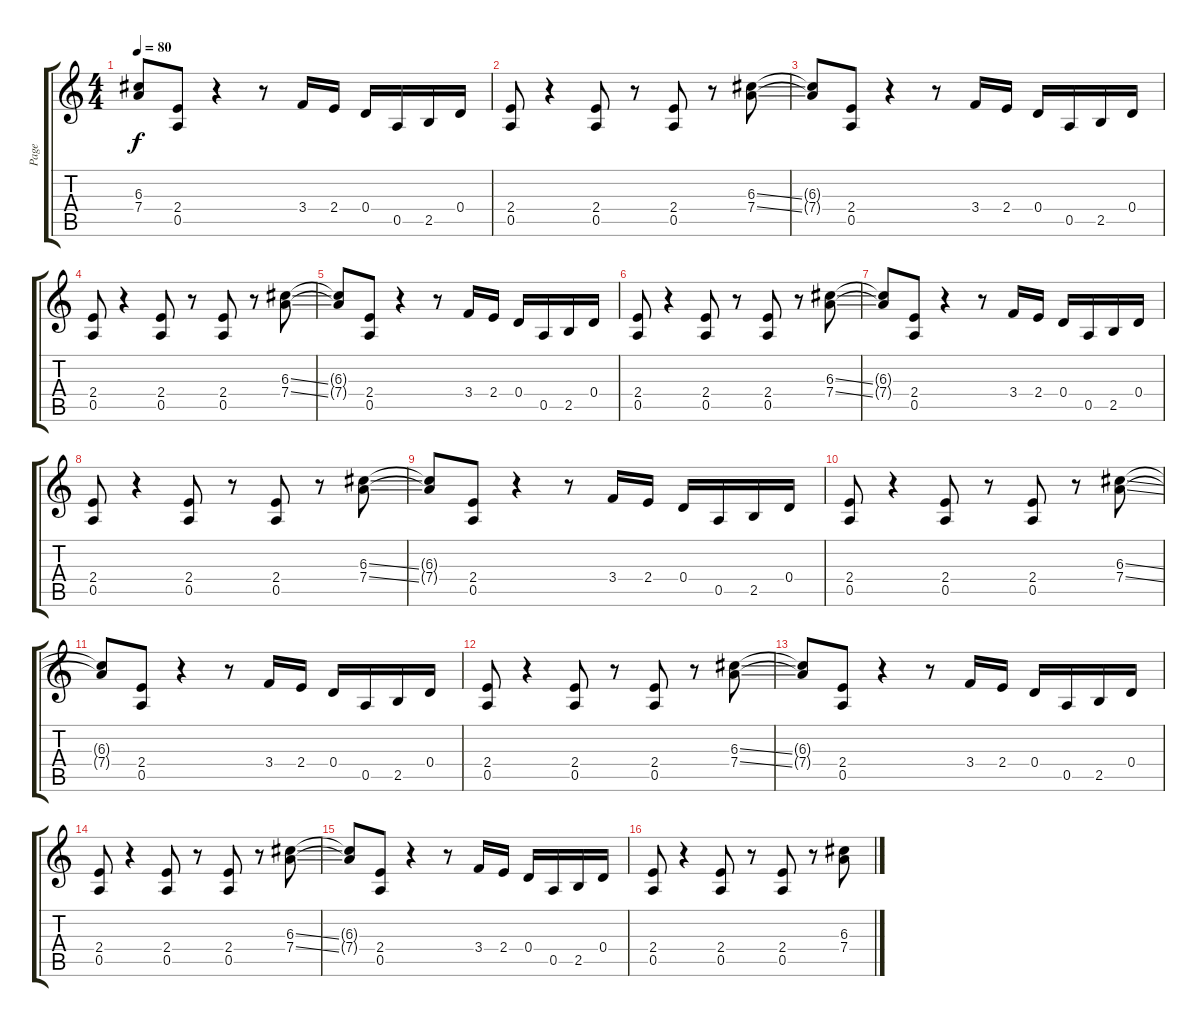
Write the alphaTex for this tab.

\track ("Page " "Page ") {instrument overdrivenguitar}
\staff {score tabs}
\tuning (D4 A3 G3 D3 A2 D2) {hide}
\ts (4 4)
\tempo 80
\clef g2
\ks c
(6.3{t} 7.4{t}).8{dy f} (2.4 0.5).8 r.4 r.8 3.4.16 2.4.16 0.4.16 0.5.16 2.5.16 0.4.16 |
(2.4 0.5).8 r.4 (2.4 0.5).8 r.8 (2.4 0.5).8 r.8 (6.3{ss} 7.4{ss}).8 |
(6.3{t} 7.4{t}).8 (2.4 0.5).8 r.4 r.8 3.4.16 2.4.16 0.4.16 0.5.16 2.5.16 0.4.16 |
(2.4 0.5).8 r.4 (2.4 0.5).8 r.8 (2.4 0.5).8 r.8 (6.3{ss} 7.4{ss}).8 |
(6.3{t} 7.4{t}).8 (2.4 0.5).8 r.4 r.8 3.4.16 2.4.16 0.4.16 0.5.16 2.5.16 0.4.16 |
(2.4 0.5).8 r.4 (2.4 0.5).8 r.8 (2.4 0.5).8 r.8 (6.3{ss} 7.4{ss}).8 |
(6.3{t} 7.4{t}).8 (2.4 0.5).8 r.4 r.8 3.4.16 2.4.16 0.4.16 0.5.16 2.5.16 0.4.16 |
(2.4 0.5).8 r.4 (2.4 0.5).8 r.8 (2.4 0.5).8 r.8 (6.3{ss} 7.4{ss}).8 |
(6.3{t} 7.4{t}).8 (2.4 0.5).8 r.4 r.8 3.4.16 2.4.16 0.4.16 0.5.16 2.5.16 0.4.16 |
(2.4 0.5).8 r.4 (2.4 0.5).8 r.8 (2.4 0.5).8 r.8 (6.3{ss} 7.4{ss}).8 |
(6.3{t} 7.4{t}).8 (2.4 0.5).8 r.4 r.8 3.4.16 2.4.16 0.4.16 0.5.16 2.5.16 0.4.16 |
(2.4 0.5).8 r.4 (2.4 0.5).8 r.8 (2.4 0.5).8 r.8 (6.3{ss} 7.4{ss}).8 |
(6.3{t} 7.4{t}).8 (2.4 0.5).8 r.4 r.8 3.4.16 2.4.16 0.4.16 0.5.16 2.5.16 0.4.16 |
(2.4 0.5).8 r.4 (2.4 0.5).8 r.8 (2.4 0.5).8 r.8 (6.3{ss} 7.4{ss}).8 |
(6.3{t} 7.4{t}).8 (2.4 0.5).8 r.4 r.8 3.4.16 2.4.16 0.4.16 0.5.16 2.5.16 0.4.16 |
(2.4 0.5).8 r.4 (2.4 0.5).8 r.8 (2.4 0.5).8 r.8 (6.3{ss} 7.4{ss}).8
